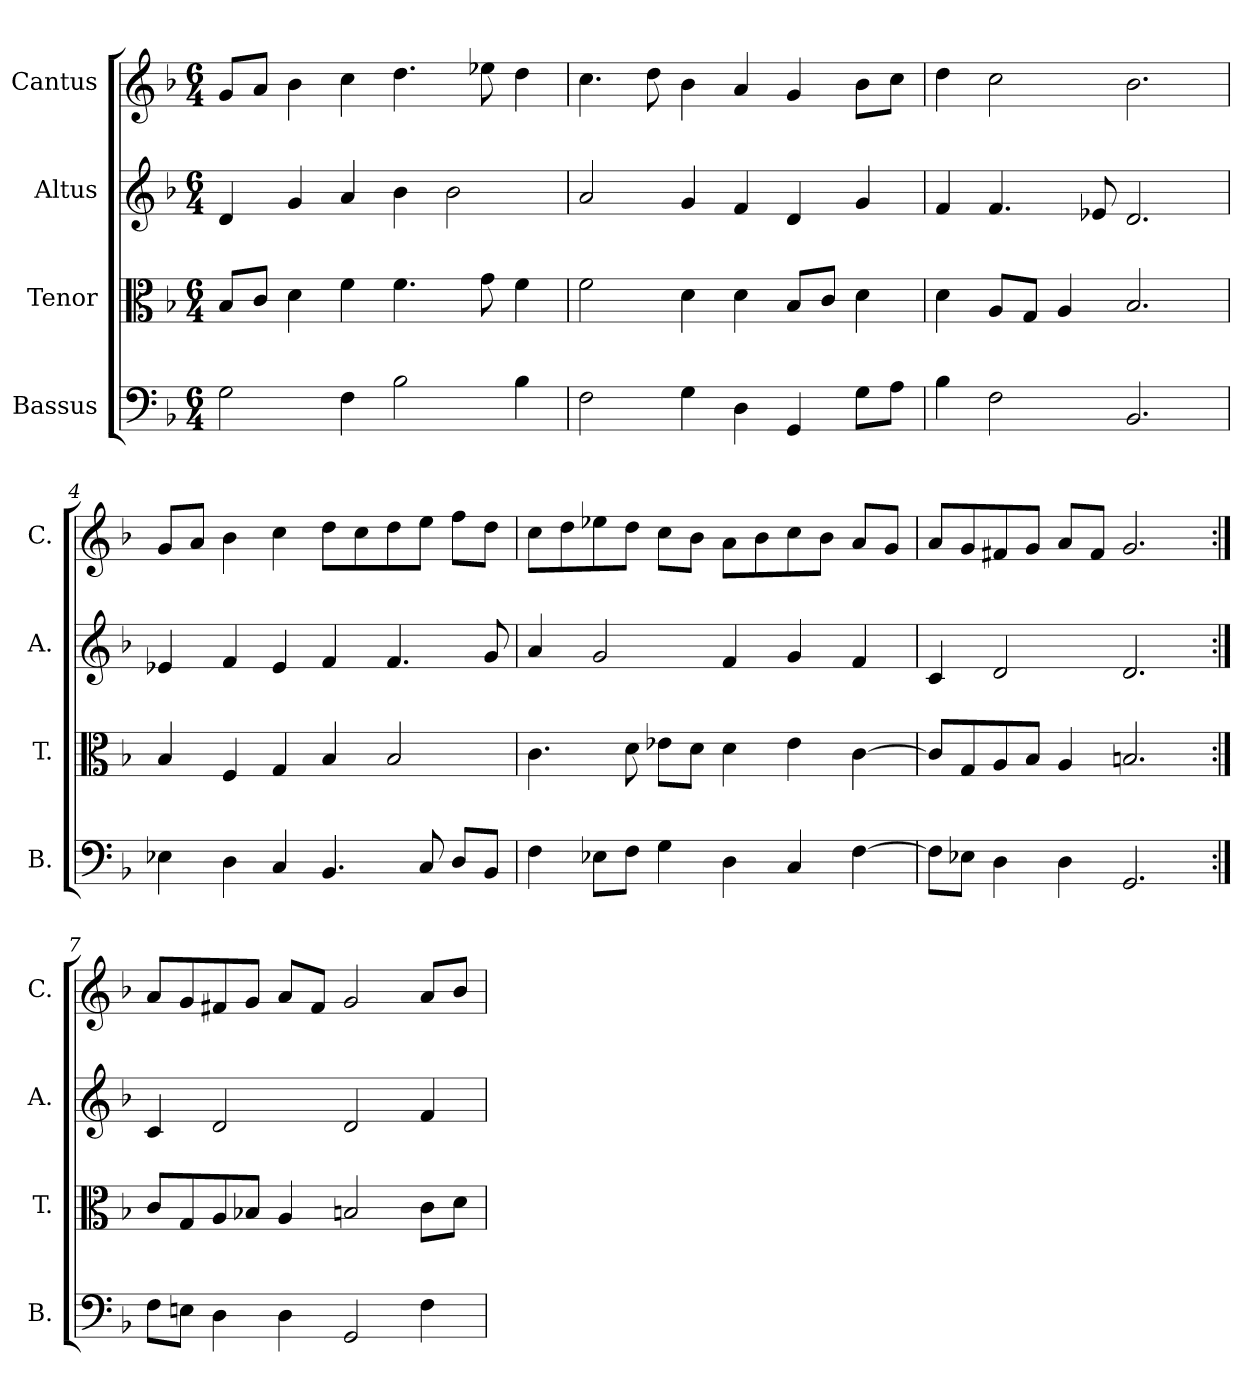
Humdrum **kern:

**kern	**kern	**kern	**kern
*part4	*part3	*part2	*part1
*staff4	*staff3	*staff2	*staff1
*I"Bassus	*I"Tenor	*I"Altus	*I"Cantus
*I'B.	*I'T.	*I'A.	*I'C.
*clefF4	*clefC3	*clefG2	*clefG2
*k[b-]	*k[b-]	*k[b-]	*k[b-]
*F:	*F:	*F:	*F:
*M6/4	*M6/4	*M6/4	*M6/4
=1	=1	=1	=1
2G\	8B-/L	4d/	8g/L
.	8c/J	.	8a/J
.	4d\	4g/	4b-\
4F\	4f\	4a/	4cc\
2B-\	4.f\	4b-\	4.dd\
.	.	2b-\	.
.	8g\	.	8ee-X\
4B-\	4f\	.	4dd\
=2	=2	=2	=2
2F\	2f\	2a/	4.cc\
.	.	.	8dd\
4G\	4d\	4g/	4b-\
4D\	4d\	4f/	4a/
4GG/	8B-/L	4d/	4g/
.	8c/J	.	.
8G\L	4d\	4g/	8b-\L
8A\J	.	.	8cc\J
=3	=3	=3	=3
4B-\	4d\	4f/	4dd\
2F\	8A/L	4.f/	2cc\
.	8G/J	.	.
.	4A/	.	.
.	.	8e-X/	.
2.BB-/	2.B-/	2.d/	2.b-\
=4	=4	=4	=4
4E-X\	4B-/	4e-X/	8g/L
.	.	.	8a/J
4D\	4F/	4f/	4b-\
4C/	4G/	4e-/	4cc\
4.BB-/	4B-/	4f/	8dd\L
.	.	.	8cc\
.	2B-/	4.f/	8dd\
8C/	.	.	8ee\J
8D/L	.	.	8ff\L
8BB-/J	.	8g/	8dd\J
=5	=5	=5	=5
4F\	4.c\	4a/	8cc\L
.	.	.	8dd\
8E-X\L	.	2g/	8ee-X\
8F\J	8d\	.	8dd\J
4G\	8e-X\L	.	8cc\L
.	8d\J	.	8b-\J
4D\	4d\	4f/	8a\L
.	.	.	8b-\
4C/	4e-\	4g/	8cc\
.	.	.	8b-\J
[4F\	[4c\	4f/	8a/L
.	.	.	8g/J
=6	=6	=6	=6
8F\L]	8c/L]	4c/	8a/L
8E-X\J	8G/	.	8g/
4D\	8A/	2d/	8f#X/
.	8B-/J	.	8g/J
4D\	4A/	.	8a/L
.	.	.	8f#/J
2.GG/	2.Bn/	2.d/	2.g/
!!LO:LB:g=z
=7:|!	=7:|!	=7:|!	=7:|!
8F\L	8c/L	4c/	8a/L
8En\J	8G/	.	8g/
4D\	8A/	2d/	8f#X/
.	8B-X/J	.	8g/J
4D\	4A/	.	8a/L
.	.	.	8f#/J
2GG/	2Bn/	2d/	2g/
4F\	8c\L	4f/	8a/L
.	8d\J	.	8b-/J
=	=	=	=
*-	*-	*-	*-
